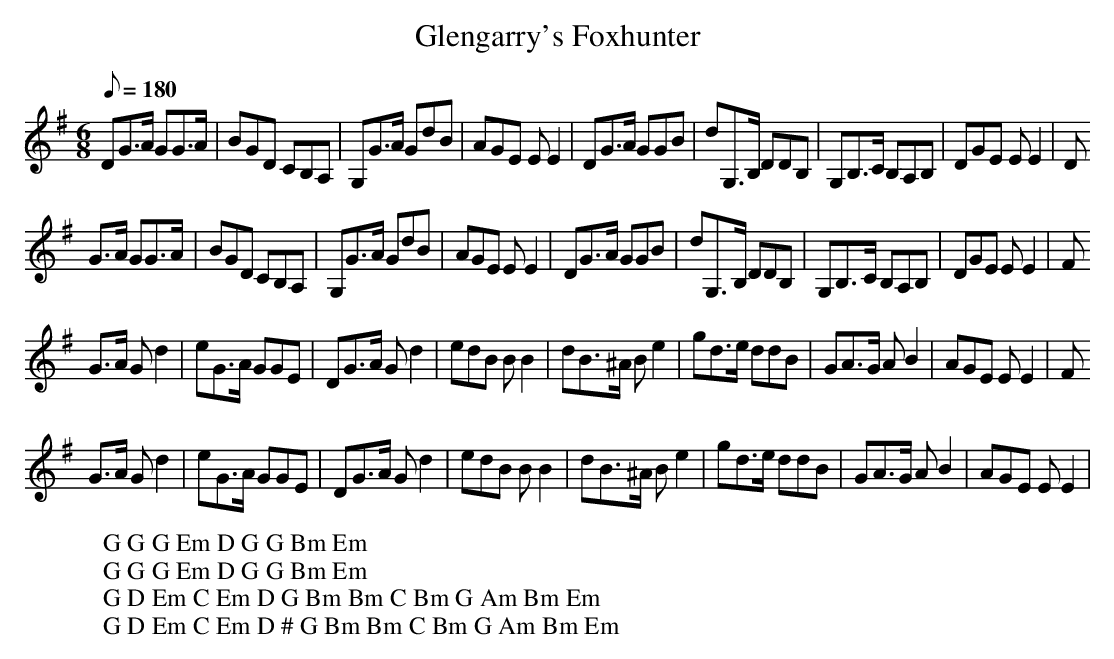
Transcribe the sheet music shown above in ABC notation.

X:1
T:Glengarry's Foxhunter
M:6/8
L:1/8
Q:180
K:G
DG3/2A/ GG3/2A/|BGD CB,A,|G,G3/2A/ GdB|AGE EE2|DG3/2A/ GGB|dG,3/2B,/ DDB,|G,B,3/2C/ B,A,B,|DGE EE2|D
W:G G G Em D G G Bm Em
G3/2A/ GG3/2A/|BGD CB,A,|G,G3/2A/ GdB|AGE EE2|DG3/2A/ GGB|dG,3/2B,/ DDB,|G,B,3/2C/ B,A,B,|DGE EE2|F
W:G G G Em D G G Bm Em
G3/2A/ Gd2|eG3/2A/ GGE|DG3/2A/ Gd2|edB BB2|dB3/2^A/ Be2|gd3/2e/ ddB|GA3/2G/ AB2|AGE EE2|F
W:G D Em C Em D G Bm Bm C Bm G Am Bm Em
G3/2A/ Gd2|eG3/2A/ GGE|DG3/2A/ Gd2|edB BB2|dB3/2^A/ Be2|gd3/2e/ ddB|GA3/2G/ AB2|AGE EE2|
W:G D Em C Em D # G Bm Bm C Bm G Am Bm Em
